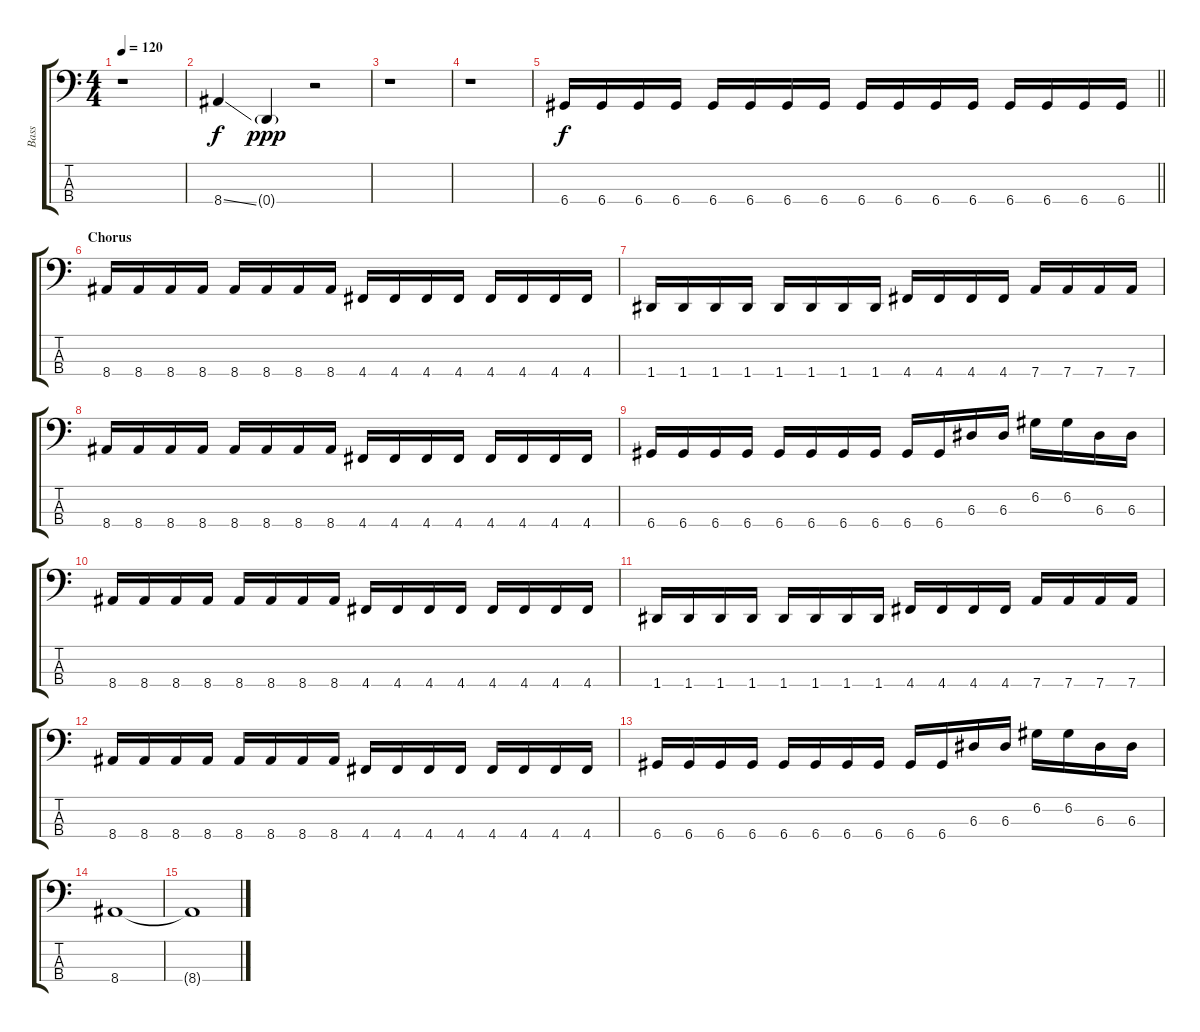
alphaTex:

\track ("Bass" "Bass") {instrument electricbasspick}
\staff {score tabs}
\tuning (G2 D2 A1 D1) {hide}
\ts (4 4)
\tempo 120
\clef f4
\ks c
r.1{dy ppp} |
8.4{ss}.4{dy f} 0.4{g}.4{dy ppp} r.2 |
r.1 |
r.1 |
\barLineRight lightlight
6.4.16{dy f} 6.4.16 6.4.16 6.4.16 6.4.16 6.4.16 6.4.16 6.4.16 6.4.16 6.4.16 6.4.16 6.4.16 6.4.16 6.4.16 6.4.16 6.4.16 |
\section ("" "Chorus")
8.4.16 8.4.16 8.4.16 8.4.16 8.4.16 8.4.16 8.4.16 8.4.16 4.4.16 4.4.16 4.4.16 4.4.16 4.4.16 4.4.16 4.4.16 4.4.16 |
1.4.16 1.4.16 1.4.16 1.4.16 1.4.16 1.4.16 1.4.16 1.4.16 4.4.16 4.4.16 4.4.16 4.4.16 7.4.16 7.4.16 7.4.16 7.4.16 |
8.4.16 8.4.16 8.4.16 8.4.16 8.4.16 8.4.16 8.4.16 8.4.16 4.4.16 4.4.16 4.4.16 4.4.16 4.4.16 4.4.16 4.4.16 4.4.16 |
6.4.16 6.4.16 6.4.16 6.4.16 6.4.16 6.4.16 6.4.16 6.4.16 6.4.16 6.4.16 6.3.16 6.3.16 6.2.16 6.2.16 6.3.16 6.3.16 |
8.4.16 8.4.16 8.4.16 8.4.16 8.4.16 8.4.16 8.4.16 8.4.16 4.4.16 4.4.16 4.4.16 4.4.16 4.4.16 4.4.16 4.4.16 4.4.16 |
1.4.16 1.4.16 1.4.16 1.4.16 1.4.16 1.4.16 1.4.16 1.4.16 4.4.16 4.4.16 4.4.16 4.4.16 7.4.16 7.4.16 7.4.16 7.4.16 |
8.4.16 8.4.16 8.4.16 8.4.16 8.4.16 8.4.16 8.4.16 8.4.16 4.4.16 4.4.16 4.4.16 4.4.16 4.4.16 4.4.16 4.4.16 4.4.16 |
6.4.16 6.4.16 6.4.16 6.4.16 6.4.16 6.4.16 6.4.16 6.4.16 6.4.16 6.4.16 6.3.16 6.3.16 6.2.16 6.2.16 6.3.16 6.3.16 |
8.4.1 |
8.4{t}.1
